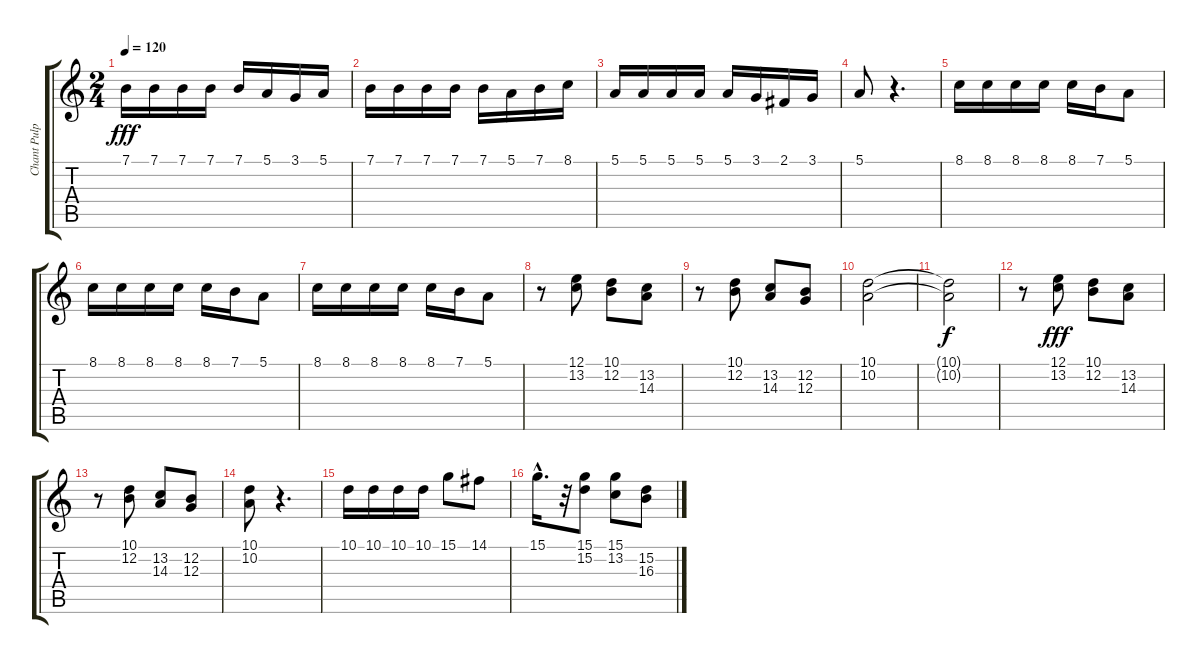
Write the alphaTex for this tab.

\track ("Chant Pulpul" "Chant Pulp") {instrument tenorsax}
\staff {score tabs}
\tuning (E4 B3 G3 D3 A2 E2) {hide}
\ts (2 4)
\tempo 120
\clef g2
\ks c
7.1.16{dy fff} 7.1.16 7.1.16 7.1.16 7.1.16 5.1.16 3.1.16 5.1.16 |
7.1.16 7.1.16 7.1.16 7.1.16 7.1.16 5.1.16 7.1.16 8.1.16 |
5.1.16 5.1.16 5.1.16 5.1.16 5.1.16 3.1.16 2.1.16 3.1.16 |
5.1.8 r.4{d} |
8.1.16 8.1.16 8.1.16 8.1.16 8.1.16 7.1.16 5.1.8 |
8.1.16 8.1.16 8.1.16 8.1.16 8.1.16 7.1.16 5.1.8 |
8.1.16 8.1.16 8.1.16 8.1.16 8.1.16 7.1.16 5.1.8 |
r.8 (12.1 13.2).8 (10.1 12.2).8 (13.2 14.3).8 |
r.8 (10.1 12.2).8 (13.2 14.3).8 (12.2 12.3).8 |
(10.1 10.2).2 |
(10.1{t} 10.2{t}).2{dy f} |
r.8 (12.1 13.2).8{dy fff} (10.1 12.2).8 (13.2 14.3).8 |
r.8 (10.1 12.2).8 (13.2 14.3).8 (12.2 12.3).8 |
(10.1 10.2).8 r.4{d} |
10.1.16 10.1.16 10.1.16 10.1.16 15.1.8 14.1.8 |
15.1{hac}.16{d} r.32 (15.1 15.2).8 (15.1 13.2).8{balance 4} (15.2 16.3).8
